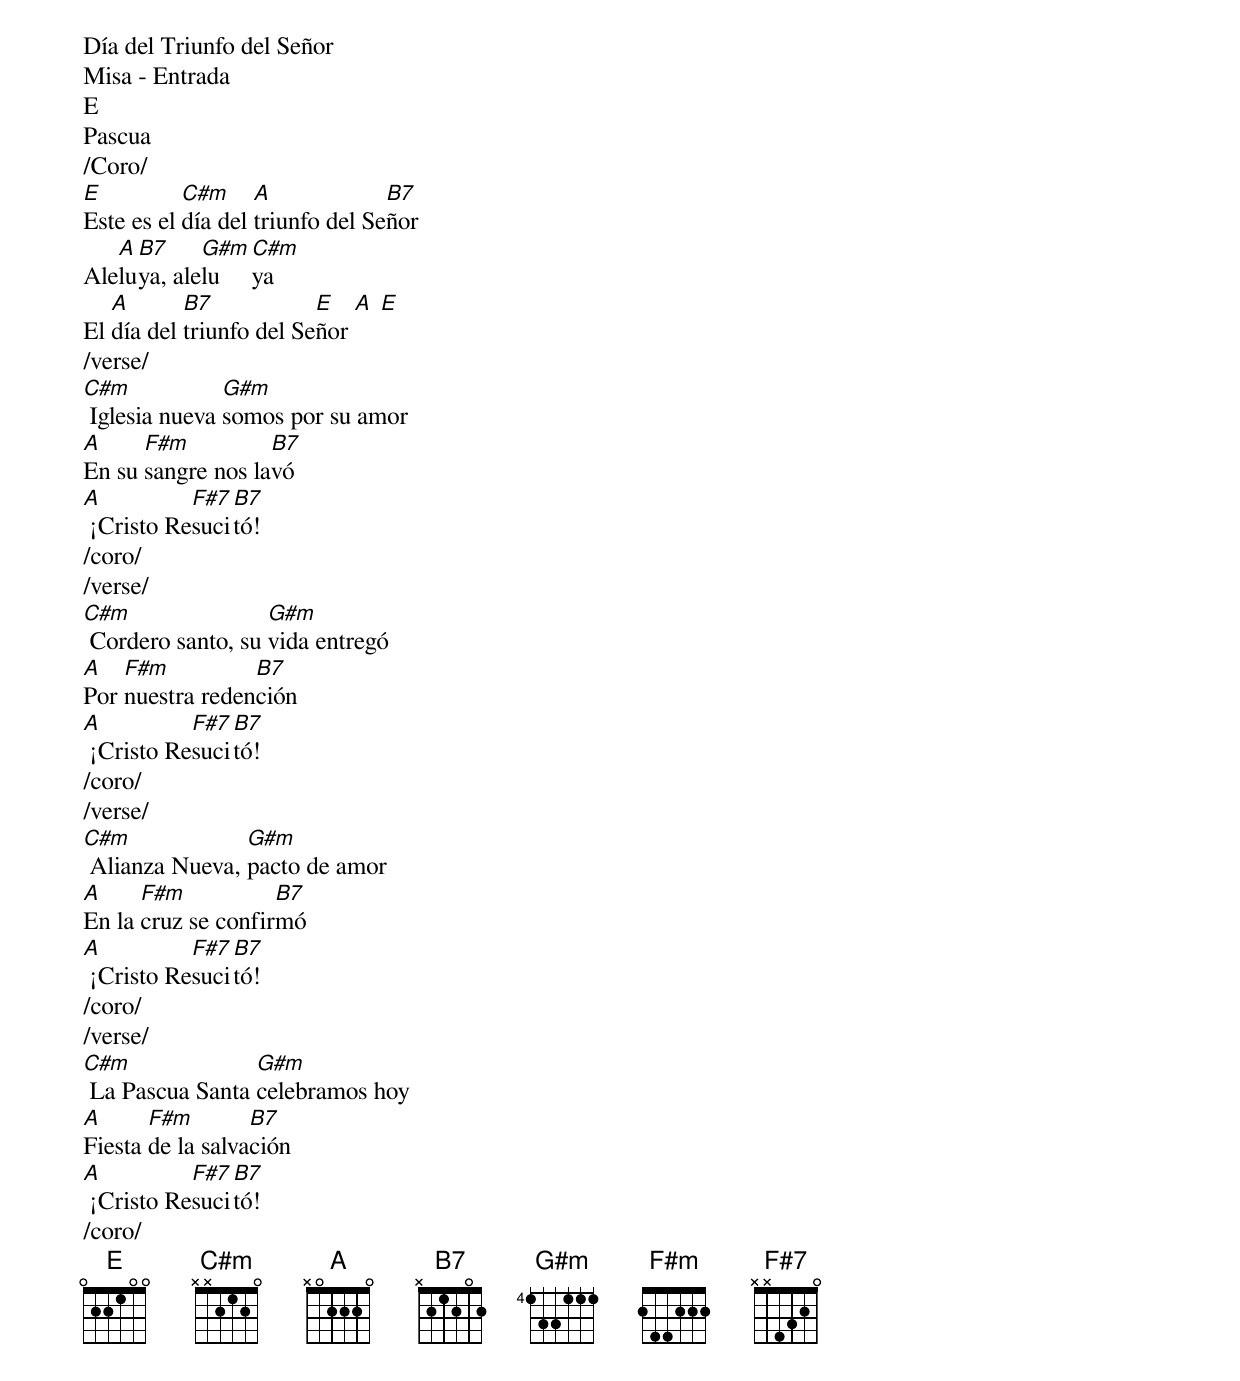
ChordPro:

Día del Triunfo del Señor
Misa - Entrada
E
Pascua
/Coro/
[E]Este es el [C#m]día del [A]triunfo del Se[B7]ñor
Ale[A]lu[B7]ya, ale[G#m]lu[C#m]ya
El [A]día del [B7]triunfo del Se[E]ñor [A] [E]
/verse/
[C#m] Iglesia nueva [G#m]somos por su amor
[A]En su [F#m]sangre nos la[B7]vó
[A] ¡Cristo Re[F#7]suci[B7]tó!
/coro/
/verse/
[C#m] Cordero santo, su [G#m]vida entregó
[A]Por [F#m]nuestra reden[B7]ción
[A] ¡Cristo Re[F#7]suci[B7]tó!
/coro/
/verse/
[C#m] Alianza Nueva, [G#m]pacto de amor
[A]En la [F#m]cruz se confir[B7]mó
[A] ¡Cristo Re[F#7]suci[B7]tó!
/coro/
/verse/
[C#m] La Pascua Santa [G#m]celebramos hoy
[A]Fiesta [F#m]de la salva[B7]ción
[A] ¡Cristo Re[F#7]suci[B7]tó!
/coro/
